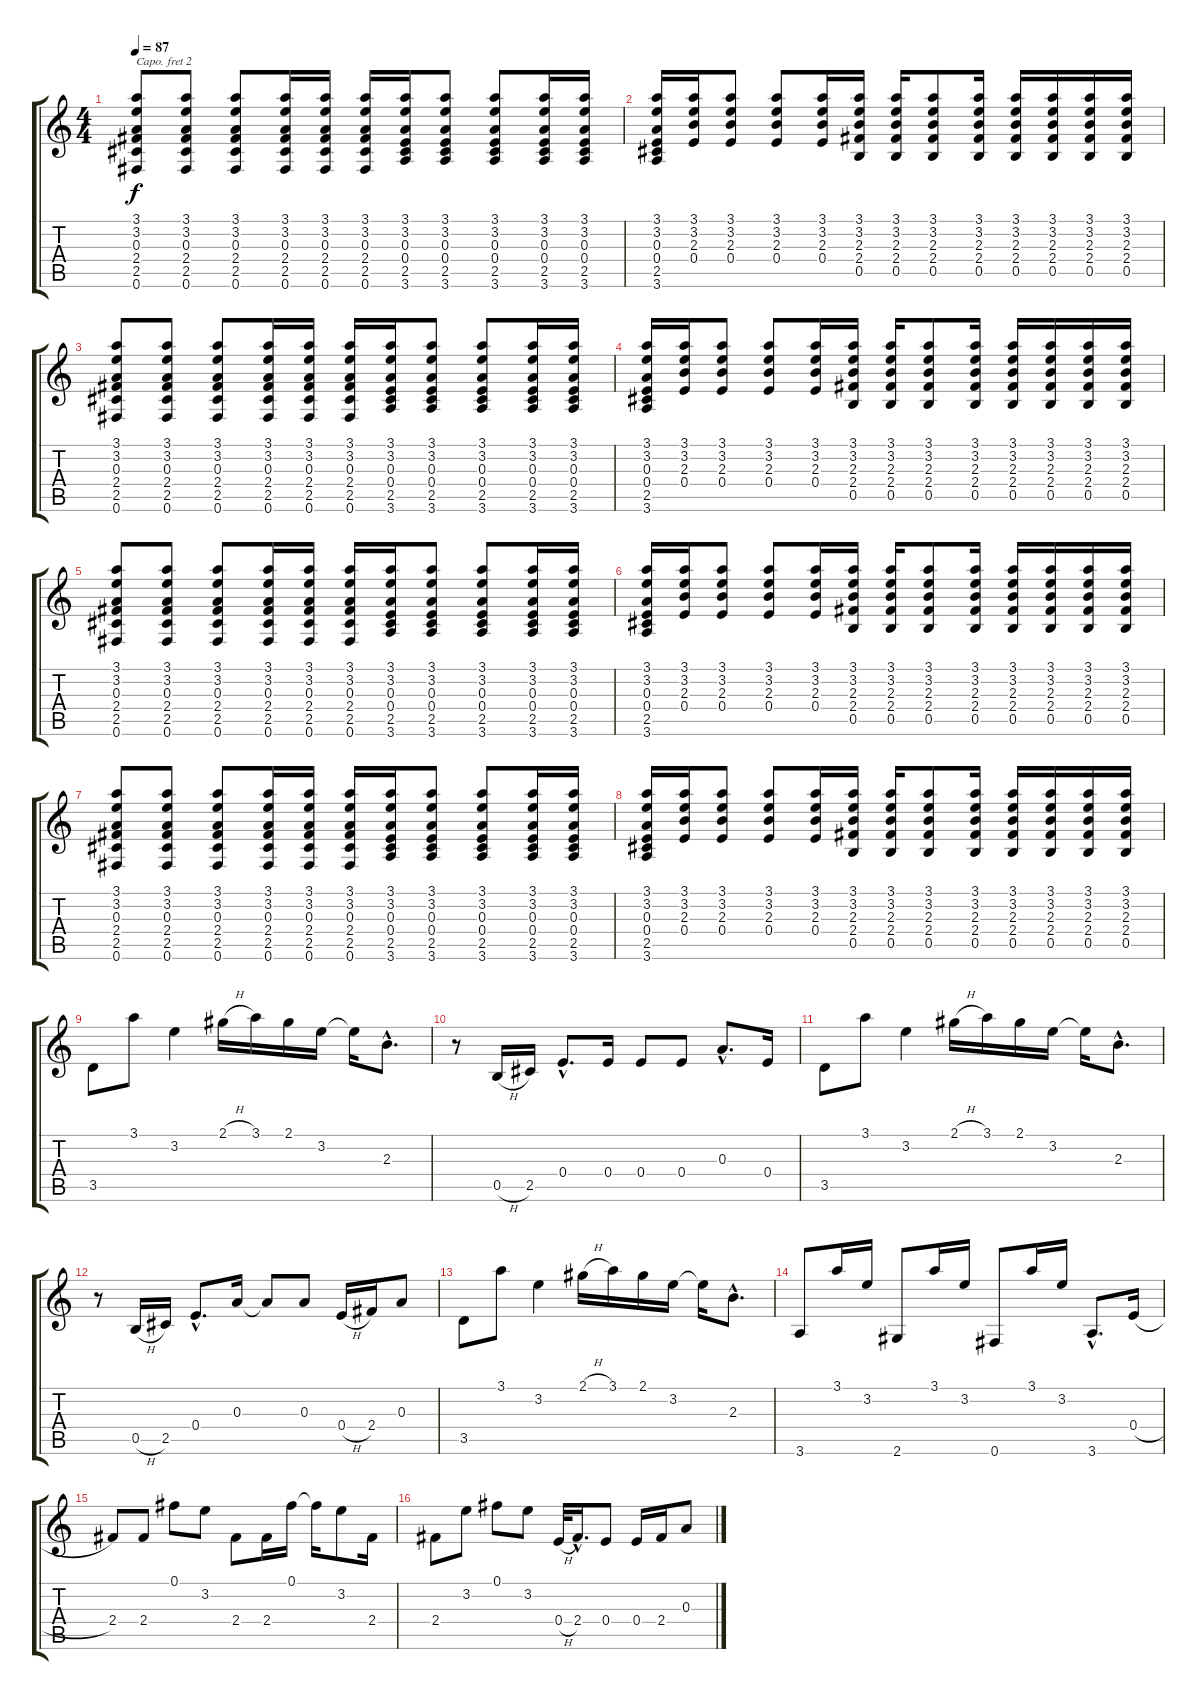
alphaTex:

\track "" {instrument acousticguitarsteel}
\staff {score tabs}
\capo 2
\tuning (E4 B3 G3 D3 A2 E2) {hide}
\ts (4 4)
\tempo 87
\clef g2
\ks c
(3.1 3.2 0.3 2.4 2.5 0.6).8{dy f} (3.1 3.2 0.3 2.4 2.5 0.6).8 (3.1 3.2 0.3 2.4 2.5 0.6).8 (3.1 3.2 0.3 2.4 2.5 0.6).16 (3.1 3.2 0.3 2.4 2.5 0.6).16 (3.1 3.2 0.3 2.4 2.5 0.6).16 (3.1 3.2 0.3 0.4 2.5 3.6).16 (3.1 3.2 0.3 0.4 2.5 3.6).8 (3.1 3.2 0.3 0.4 2.5 3.6).8 (3.1 3.2 0.3 0.4 2.5 3.6).16 (3.1 3.2 0.3 0.4 2.5 3.6).16 |
(3.1 3.2 0.3 0.4 2.5 3.6).16 (3.1 3.2 2.3 0.4).16 (3.1 3.2 2.3 0.4).8 (3.1 3.2 2.3 0.4).8 (3.1 3.2 2.3 0.4).16 (3.1 3.2 2.3 2.4 0.5).16 (3.1 3.2 2.3 2.4 0.5).16 (3.1 3.2 2.3 2.4 0.5).8 (3.1 3.2 2.3 2.4 0.5).16 (3.1 3.2 2.3 2.4 0.5).16 (3.1 3.2 2.3 2.4 0.5).16 (3.1 3.2 2.3 2.4 0.5).16 (3.1 3.2 2.3 2.4 0.5).16 |
(3.1 3.2 0.3 2.4 2.5 0.6).8 (3.1 3.2 0.3 2.4 2.5 0.6).8 (3.1 3.2 0.3 2.4 2.5 0.6).8 (3.1 3.2 0.3 2.4 2.5 0.6).16 (3.1 3.2 0.3 2.4 2.5 0.6).16 (3.1 3.2 0.3 2.4 2.5 0.6).16 (3.1 3.2 0.3 0.4 2.5 3.6).16 (3.1 3.2 0.3 0.4 2.5 3.6).8 (3.1 3.2 0.3 0.4 2.5 3.6).8 (3.1 3.2 0.3 0.4 2.5 3.6).16 (3.1 3.2 0.3 0.4 2.5 3.6).16 |
(3.1 3.2 0.3 0.4 2.5 3.6).16 (3.1 3.2 2.3 0.4).16 (3.1 3.2 2.3 0.4).8 (3.1 3.2 2.3 0.4).8 (3.1 3.2 2.3 0.4).16 (3.1 3.2 2.3 2.4 0.5).16 (3.1 3.2 2.3 2.4 0.5).16 (3.1 3.2 2.3 2.4 0.5).8 (3.1 3.2 2.3 2.4 0.5).16 (3.1 3.2 2.3 2.4 0.5).16 (3.1 3.2 2.3 2.4 0.5).16 (3.1 3.2 2.3 2.4 0.5).16 (3.1 3.2 2.3 2.4 0.5).16 |
(3.1 3.2 0.3 2.4 2.5 0.6).8 (3.1 3.2 0.3 2.4 2.5 0.6).8 (3.1 3.2 0.3 2.4 2.5 0.6).8 (3.1 3.2 0.3 2.4 2.5 0.6).16 (3.1 3.2 0.3 2.4 2.5 0.6).16 (3.1 3.2 0.3 2.4 2.5 0.6).16 (3.1 3.2 0.3 0.4 2.5 3.6).16 (3.1 3.2 0.3 0.4 2.5 3.6).8 (3.1 3.2 0.3 0.4 2.5 3.6).8 (3.1 3.2 0.3 0.4 2.5 3.6).16 (3.1 3.2 0.3 0.4 2.5 3.6).16 |
(3.1 3.2 0.3 0.4 2.5 3.6).16 (3.1 3.2 2.3 0.4).16 (3.1 3.2 2.3 0.4).8 (3.1 3.2 2.3 0.4).8 (3.1 3.2 2.3 0.4).16 (3.1 3.2 2.3 2.4 0.5).16 (3.1 3.2 2.3 2.4 0.5).16 (3.1 3.2 2.3 2.4 0.5).8 (3.1 3.2 2.3 2.4 0.5).16 (3.1 3.2 2.3 2.4 0.5).16 (3.1 3.2 2.3 2.4 0.5).16 (3.1 3.2 2.3 2.4 0.5).16 (3.1 3.2 2.3 2.4 0.5).16 |
(3.1 3.2 0.3 2.4 2.5 0.6).8 (3.1 3.2 0.3 2.4 2.5 0.6).8 (3.1 3.2 0.3 2.4 2.5 0.6).8 (3.1 3.2 0.3 2.4 2.5 0.6).16 (3.1 3.2 0.3 2.4 2.5 0.6).16 (3.1 3.2 0.3 2.4 2.5 0.6).16 (3.1 3.2 0.3 0.4 2.5 3.6).16 (3.1 3.2 0.3 0.4 2.5 3.6).8 (3.1 3.2 0.3 0.4 2.5 3.6).8 (3.1 3.2 0.3 0.4 2.5 3.6).16 (3.1 3.2 0.3 0.4 2.5 3.6).16 |
(3.1 3.2 0.3 0.4 2.5 3.6).16 (3.1 3.2 2.3 0.4).16 (3.1 3.2 2.3 0.4).8 (3.1 3.2 2.3 0.4).8 (3.1 3.2 2.3 0.4).16 (3.1 3.2 2.3 2.4 0.5).16 (3.1 3.2 2.3 2.4 0.5).16 (3.1 3.2 2.3 2.4 0.5).8 (3.1 3.2 2.3 2.4 0.5).16 (3.1 3.2 2.3 2.4 0.5).16 (3.1 3.2 2.3 2.4 0.5).16 (3.1 3.2 2.3 2.4 0.5).16 (3.1 3.2 2.3 2.4 0.5).16 |
3.5.8 3.1.8 3.2.4 2.1{h}.16 3.1.16 2.1.16 3.2.16 3.2{t}.16 2.3{hac}.8{d} |
r.8 0.5{h}.16 2.5.16 0.4{hac}.8{d} 0.4.16 0.4.8 0.4.8 0.3{hac}.8{d} 0.4.16 |
3.5.8 3.1.8 3.2.4 2.1{h}.16 3.1.16 2.1.16 3.2.16 3.2{t}.16 2.3{hac}.8{d} |
r.8 0.5{h}.16 2.5.16 0.4{hac}.8{d} 0.3.16 0.3{t}.8 0.3.8 0.4{h}.16 2.4.16 0.3.8 |
3.5.8 3.1.8 3.2.4 2.1{h}.16 3.1.16 2.1.16 3.2.16 3.2{t}.16 2.3{hac}.8{d} |
3.6.8 3.1.16 3.2.16 2.6.8 3.1.16 3.2.16 0.6.8 3.1.16 3.2.16 3.6{hac}.8{d} 0.4{h}.16 |
2.4.8 2.4.8 0.1.8 3.2.8 2.4.8 2.4.16 0.1.16 0.1{t}.16 3.2.8 2.4.16 |
2.4.8 3.2.8 0.1.8 3.2.8 0.4{h}.32 2.4{hac}.16{d} 0.4.8 0.4.16 2.4.16 0.3.8
